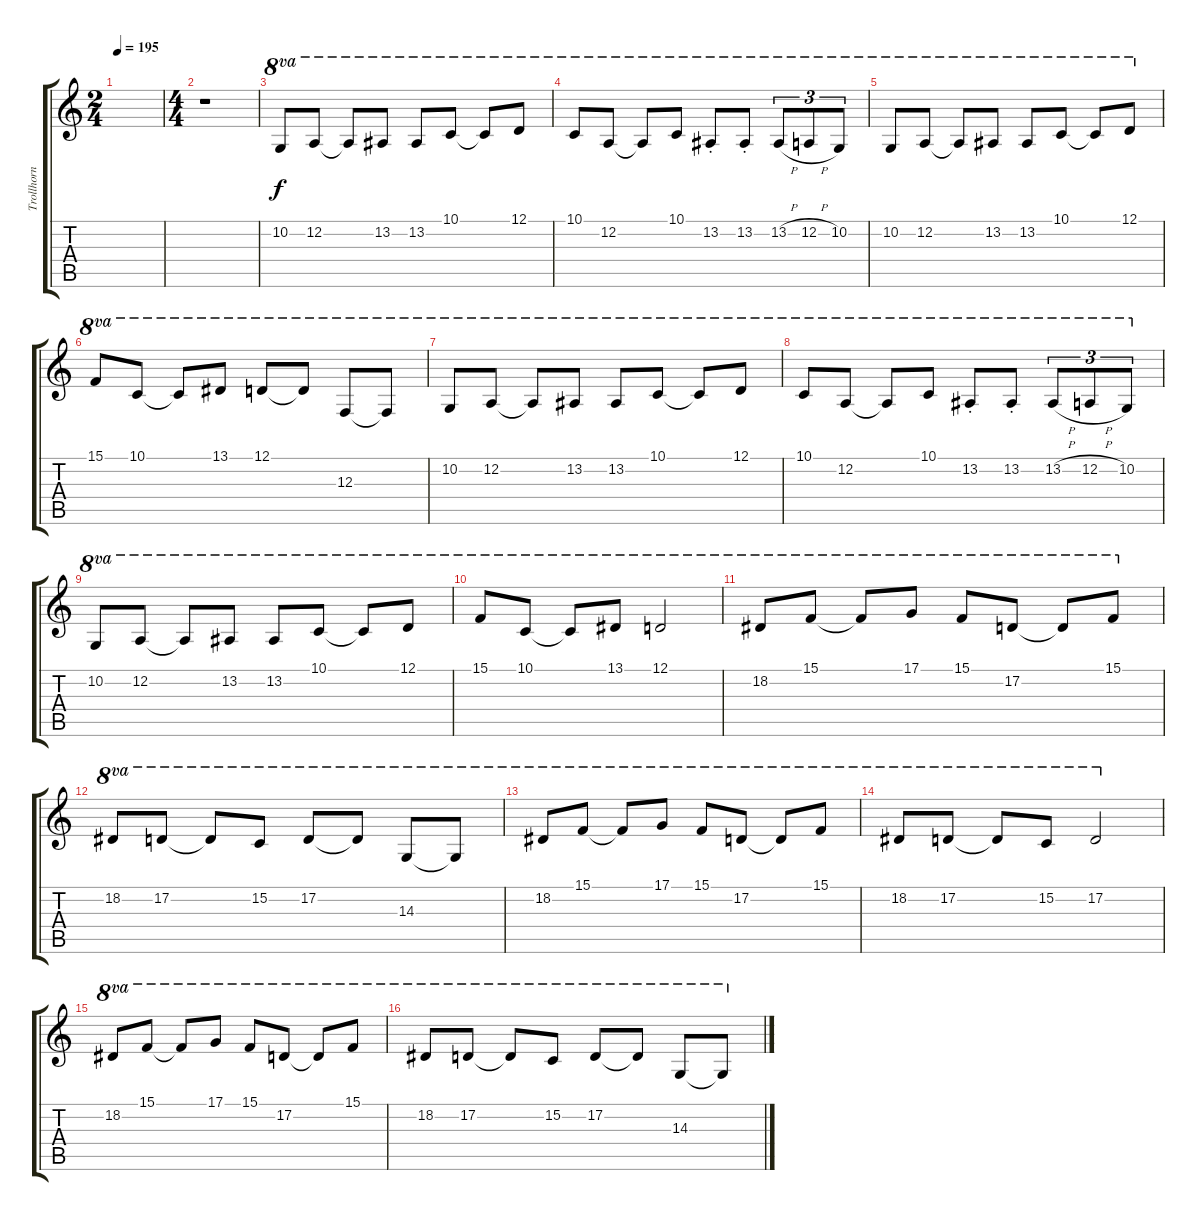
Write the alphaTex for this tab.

\track ("Trollhorn" "Trollhorn") {instrument accordion}
\staff {score tabs}
\tuning (D4 A3 F3 C3 G2 D2) {hide}
\ts (2 4)
\tempo 195
\clef g2
\ks c
|
\ts (4 4)
r.1 |
10.2.8{ot 8va} 12.2.8{ot 8va} 12.2{t}.8{ot 8va} 13.2.8{ot 8va} 13.2.8{ot 8va} 10.1.8{ot 8va} 10.1{t}.8{ot 8va} 12.1.8{ot 8va} |
10.1.8{ot 8va} 12.2.8{ot 8va} 12.2{t}.8{ot 8va} 10.1.8{ot 8va} 13.2{st}.8{ot 8va} 13.2{st}.8{ot 8va} 13.2{h}.8{tu (3 2) ot 8va} 12.2{h}.8{tu (3 2) ot 8va} 10.2.8{tu (3 2) ot 8va} |
10.2.8{ot 8va} 12.2.8{ot 8va} 12.2{t}.8{ot 8va} 13.2.8{ot 8va} 13.2.8{ot 8va} 10.1.8{ot 8va} 10.1{t}.8{ot 8va} 12.1.8{ot 8va} |
15.1.8{ot 8va} 10.1.8{ot 8va} 10.1{t}.8{ot 8va} 13.1.8{ot 8va} 12.1.8{ot 8va} 12.1{t}.8{ot 8va} 12.3.8{ot 8va} 12.3{t}.8{ot 8va} |
10.2.8{ot 8va} 12.2.8{ot 8va} 12.2{t}.8{ot 8va} 13.2.8{ot 8va} 13.2.8{ot 8va} 10.1.8{ot 8va} 10.1{t}.8{ot 8va} 12.1.8{ot 8va} |
10.1.8{ot 8va} 12.2.8{ot 8va} 12.2{t}.8{ot 8va} 10.1.8{ot 8va} 13.2{st}.8{ot 8va} 13.2{st}.8{ot 8va} 13.2{h}.8{tu (3 2) ot 8va} 12.2{h}.8{tu (3 2) ot 8va} 10.2.8{tu (3 2) ot 8va} |
10.2.8{ot 8va} 12.2.8{ot 8va} 12.2{t}.8{ot 8va} 13.2.8{ot 8va} 13.2.8{ot 8va} 10.1.8{ot 8va} 10.1{t}.8{ot 8va} 12.1.8{ot 8va} |
15.1.8{ot 8va} 10.1.8{ot 8va} 10.1{t}.8{ot 8va} 13.1.8{ot 8va} 12.1.2{ot 8va} |
18.2.8{ot 8va} 15.1.8{ot 8va} 15.1{t}.8{ot 8va} 17.1.8{ot 8va} 15.1.8{ot 8va} 17.2.8{ot 8va} 17.2{t}.8{ot 8va} 15.1.8{ot 8va} |
18.2.8{ot 8va} 17.2.8{ot 8va} 17.2{t}.8{ot 8va} 15.2.8{ot 8va} 17.2.8{ot 8va} 17.2{t}.8{ot 8va} 14.3.8{ot 8va} 14.3{t}.8{ot 8va} |
18.2.8{ot 8va} 15.1.8{ot 8va} 15.1{t}.8{ot 8va} 17.1.8{ot 8va} 15.1.8{ot 8va} 17.2.8{ot 8va} 17.2{t}.8{ot 8va} 15.1.8{ot 8va} |
18.2.8{ot 8va} 17.2.8{ot 8va} 17.2{t}.8{ot 8va} 15.2.8{ot 8va} 17.2.2{ot 8va} |
18.2.8{ot 8va} 15.1.8{ot 8va} 15.1{t}.8{ot 8va} 17.1.8{ot 8va} 15.1.8{ot 8va} 17.2.8{ot 8va} 17.2{t}.8{ot 8va} 15.1.8{ot 8va} |
18.2.8{ot 8va} 17.2.8{ot 8va} 17.2{t}.8{ot 8va} 15.2.8{ot 8va} 17.2.8{ot 8va} 17.2{t}.8{ot 8va} 14.3.8{ot 8va} 14.3{t}.8{ot 8va}
